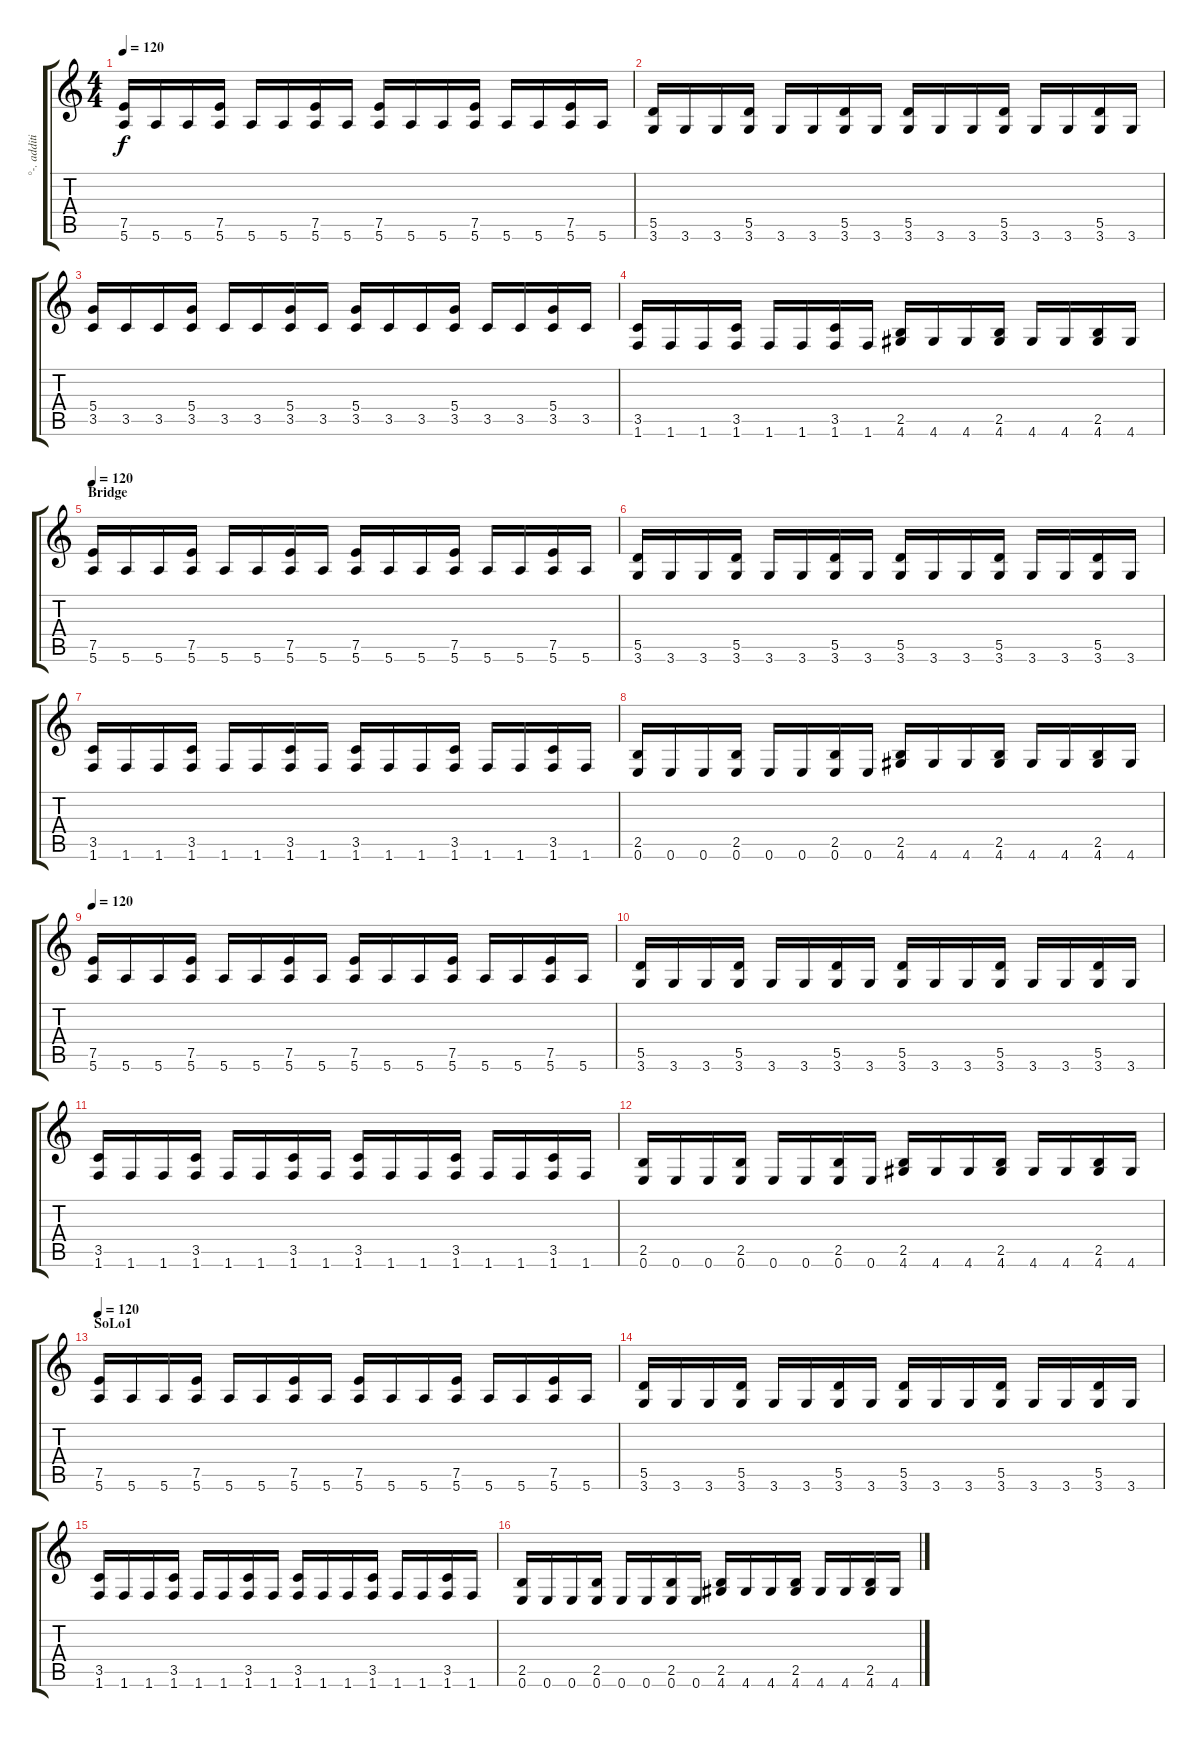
\track ("°-. additionaL gTr .-°" "°-. additi") {instrument overdrivenguitar}
\staff {score tabs}
\tuning (E4 B3 G3 D3 A2 E2) {hide}
\ts (4 4)
\tempo 120
\clef g2
\ks c
(7.5 5.6).16{dy f} 5.6.16 5.6.16 (7.5 5.6).16 5.6.16 5.6.16 (7.5 5.6).16 5.6.16 (7.5 5.6).16 5.6.16 5.6.16 (7.5 5.6).16 5.6.16 5.6.16 (7.5 5.6).16 5.6.16 |
(5.5 3.6).16 3.6.16 3.6.16 (5.5 3.6).16 3.6.16 3.6.16 (5.5 3.6).16 3.6.16 (5.5 3.6).16 3.6.16 3.6.16 (5.5 3.6).16 3.6.16 3.6.16 (5.5 3.6).16 3.6.16 |
(5.4 3.5).16 3.5.16 3.5.16 (5.4 3.5).16 3.5.16 3.5.16 (5.4 3.5).16 3.5.16 (5.4 3.5).16 3.5.16 3.5.16 (5.4 3.5).16 3.5.16 3.5.16 (5.4 3.5).16 3.5.16 |
(3.5 1.6).16 1.6.16 1.6.16 (3.5 1.6).16 1.6.16 1.6.16 (3.5 1.6).16 1.6.16 (2.5 4.6).16 4.6.16 4.6.16 (2.5 4.6).16 4.6.16 4.6.16 (2.5 4.6).16 4.6.16 |
\section ("" "Bridge")
\tempo 120
(7.5 5.6).16 5.6.16 5.6.16 (7.5 5.6).16 5.6.16 5.6.16 (7.5 5.6).16 5.6.16 (7.5 5.6).16 5.6.16 5.6.16 (7.5 5.6).16 5.6.16 5.6.16 (7.5 5.6).16 5.6.16 |
(5.5 3.6).16 3.6.16 3.6.16 (5.5 3.6).16 3.6.16 3.6.16 (5.5 3.6).16 3.6.16 (5.5 3.6).16 3.6.16 3.6.16 (5.5 3.6).16 3.6.16 3.6.16 (5.5 3.6).16 3.6.16 |
(3.5 1.6).16 1.6.16 1.6.16 (3.5 1.6).16 1.6.16 1.6.16 (3.5 1.6).16 1.6.16 (3.5 1.6).16 1.6.16 1.6.16 (3.5 1.6).16 1.6.16 1.6.16 (3.5 1.6).16 1.6.16 |
(2.5 0.6).16 0.6.16 0.6.16 (2.5 0.6).16 0.6.16 0.6.16 (2.5 0.6).16 0.6.16 (2.5 4.6).16 4.6.16 4.6.16 (2.5 4.6).16 4.6.16 4.6.16 (2.5 4.6).16 4.6.16 |
\tempo 120
(7.5 5.6).16 5.6.16 5.6.16 (7.5 5.6).16 5.6.16 5.6.16 (7.5 5.6).16 5.6.16 (7.5 5.6).16 5.6.16 5.6.16 (7.5 5.6).16 5.6.16 5.6.16 (7.5 5.6).16 5.6.16 |
(5.5 3.6).16 3.6.16 3.6.16 (5.5 3.6).16 3.6.16 3.6.16 (5.5 3.6).16 3.6.16 (5.5 3.6).16 3.6.16 3.6.16 (5.5 3.6).16 3.6.16 3.6.16 (5.5 3.6).16 3.6.16 |
(3.5 1.6).16 1.6.16 1.6.16 (3.5 1.6).16 1.6.16 1.6.16 (3.5 1.6).16 1.6.16 (3.5 1.6).16 1.6.16 1.6.16 (3.5 1.6).16 1.6.16 1.6.16 (3.5 1.6).16 1.6.16 |
(2.5 0.6).16 0.6.16 0.6.16 (2.5 0.6).16 0.6.16 0.6.16 (2.5 0.6).16 0.6.16 (2.5 4.6).16 4.6.16 4.6.16 (2.5 4.6).16 4.6.16 4.6.16 (2.5 4.6).16 4.6.16 |
\section ("" "SoLo1")
\tempo 120
(7.5 5.6).16 5.6.16 5.6.16 (7.5 5.6).16 5.6.16 5.6.16 (7.5 5.6).16 5.6.16 (7.5 5.6).16 5.6.16 5.6.16 (7.5 5.6).16 5.6.16 5.6.16 (7.5 5.6).16 5.6.16 |
(5.5 3.6).16 3.6.16 3.6.16 (5.5 3.6).16 3.6.16 3.6.16 (5.5 3.6).16 3.6.16 (5.5 3.6).16 3.6.16 3.6.16 (5.5 3.6).16 3.6.16 3.6.16 (5.5 3.6).16 3.6.16 |
(3.5 1.6).16 1.6.16 1.6.16 (3.5 1.6).16 1.6.16 1.6.16 (3.5 1.6).16 1.6.16 (3.5 1.6).16 1.6.16 1.6.16 (3.5 1.6).16 1.6.16 1.6.16 (3.5 1.6).16 1.6.16 |
(2.5 0.6).16 0.6.16 0.6.16 (2.5 0.6).16 0.6.16 0.6.16 (2.5 0.6).16 0.6.16 (2.5 4.6).16 4.6.16 4.6.16 (2.5 4.6).16 4.6.16 4.6.16 (2.5 4.6).16 4.6.16
